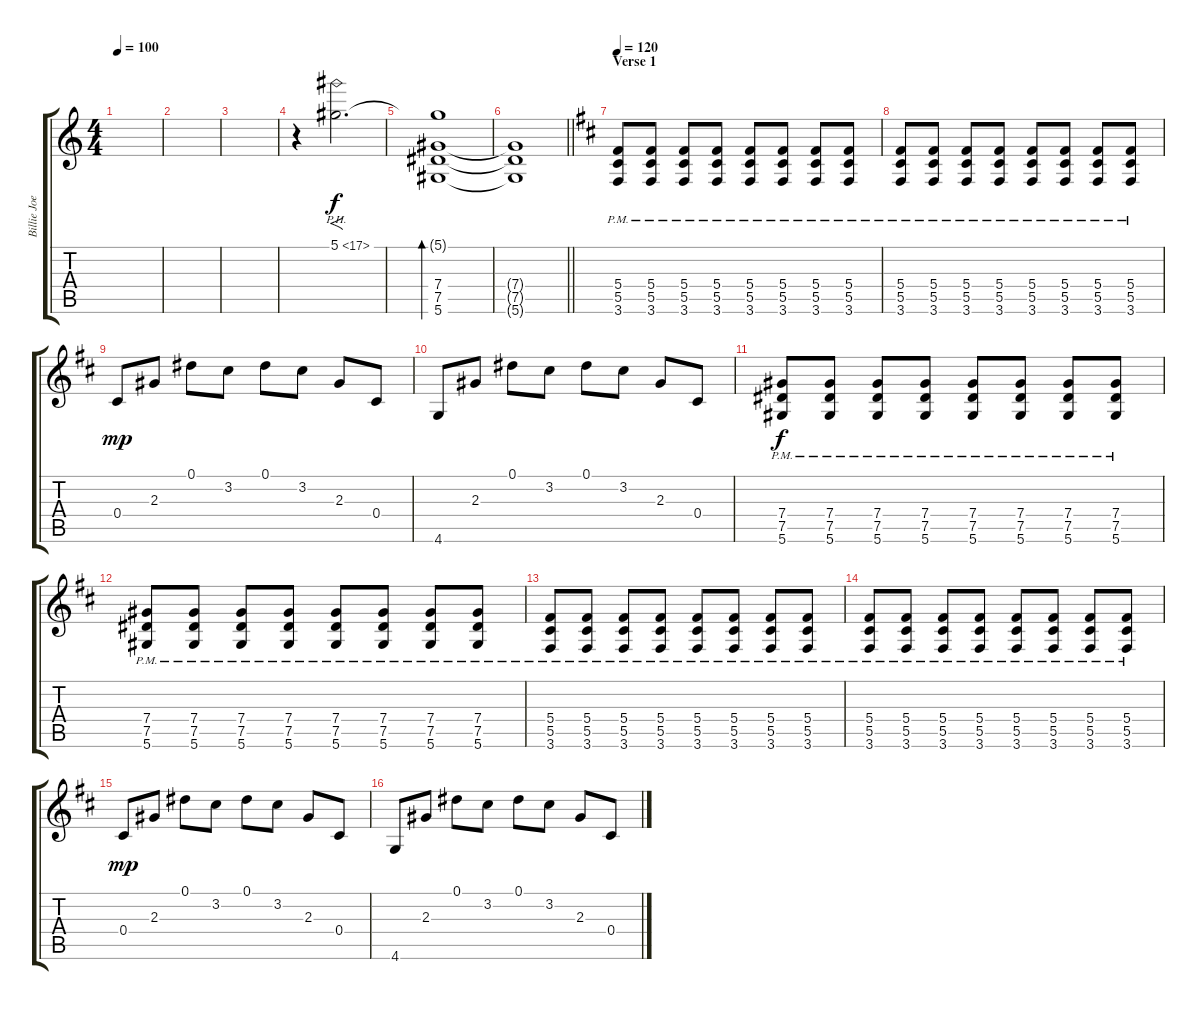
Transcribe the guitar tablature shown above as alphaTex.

\track ("Billie Joe" "Billie Joe") {instrument distortionguitar}
\staff {score tabs}
\tuning (Eb4 Bb3 Gb3 Db3 Ab2 Eb2) {hide}
\ts (4 4)
\tempo 100
\clef g2
\ks c
|
|
|
r.4 5.1{ph 12}.2{f d} |
(5.1{t} 7.4 7.5 5.6).1{bd 480} |
\barLineRight lightlight
(7.4{t} 7.5{t} 5.6{t}).1 |
\section ("" "Verse 1")
\tempo 120
\ks d
(5.4{pm} 5.5{pm} 3.6{pm}).8 (5.4{pm} 5.5{pm} 3.6{pm}).8 (5.4{pm} 5.5{pm} 3.6{pm}).8 (5.4{pm} 5.5{pm} 3.6{pm}).8 (5.4{pm} 5.5{pm} 3.6{pm}).8 (5.4{pm} 5.5{pm} 3.6{pm}).8 (5.4{pm} 5.5{pm} 3.6{pm}).8 (5.4{pm} 5.5{pm} 3.6{pm}).8 |
(5.4{pm} 5.5{pm} 3.6{pm}).8 (5.4{pm} 5.5{pm} 3.6{pm}).8 (5.4{pm} 5.5{pm} 3.6{pm}).8 (5.4{pm} 5.5{pm} 3.6{pm}).8 (5.4{pm} 5.5{pm} 3.6{pm}).8 (5.4{pm} 5.5{pm} 3.6{pm}).8 (5.4{pm} 5.5{pm} 3.6{pm}).8 (5.4{pm} 5.5{pm} 3.6{pm}).8 |
0.4.8{dy mp} 2.3.8 0.1.8 3.2.8 0.1.8 3.2.8 2.3.8 0.4.8 |
4.6.8 2.3.8 0.1.8 3.2.8 0.1.8 3.2.8 2.3.8 0.4.8 |
(7.4{pm} 7.5{pm} 5.6{pm}).8{dy f} (7.4{pm} 7.5{pm} 5.6{pm}).8 (7.4{pm} 7.5{pm} 5.6{pm}).8 (7.4{pm} 7.5{pm} 5.6{pm}).8 (7.4{pm} 7.5{pm} 5.6{pm}).8 (7.4{pm} 7.5{pm} 5.6{pm}).8 (7.4{pm} 7.5{pm} 5.6{pm}).8 (7.4{pm} 7.5{pm} 5.6{pm}).8 |
(7.4{pm} 7.5{pm} 5.6{pm}).8 (7.4{pm} 7.5{pm} 5.6{pm}).8 (7.4{pm} 7.5{pm} 5.6{pm}).8 (7.4{pm} 7.5{pm} 5.6{pm}).8 (7.4{pm} 7.5{pm} 5.6{pm}).8 (7.4{pm} 7.5{pm} 5.6{pm}).8 (7.4{pm} 7.5{pm} 5.6{pm}).8 (7.4{pm} 7.5{pm} 5.6{pm}).8 |
(5.4{pm} 5.5{pm} 3.6{pm}).8 (5.4{pm} 5.5{pm} 3.6{pm}).8 (5.4{pm} 5.5{pm} 3.6{pm}).8 (5.4{pm} 5.5{pm} 3.6{pm}).8 (5.4{pm} 5.5{pm} 3.6{pm}).8 (5.4{pm} 5.5{pm} 3.6{pm}).8 (5.4{pm} 5.5{pm} 3.6{pm}).8 (5.4{pm} 5.5{pm} 3.6{pm}).8 |
(5.4{pm} 5.5{pm} 3.6{pm}).8 (5.4{pm} 5.5{pm} 3.6{pm}).8 (5.4{pm} 5.5{pm} 3.6{pm}).8 (5.4{pm} 5.5{pm} 3.6{pm}).8 (5.4{pm} 5.5{pm} 3.6{pm}).8 (5.4{pm} 5.5{pm} 3.6{pm}).8 (5.4{pm} 5.5{pm} 3.6{pm}).8 (5.4{pm} 5.5{pm} 3.6{pm}).8 |
0.4.8{dy mp} 2.3.8 0.1.8 3.2.8 0.1.8 3.2.8 2.3.8 0.4.8 |
4.6.8 2.3.8 0.1.8 3.2.8 0.1.8 3.2.8 2.3.8 0.4.8
